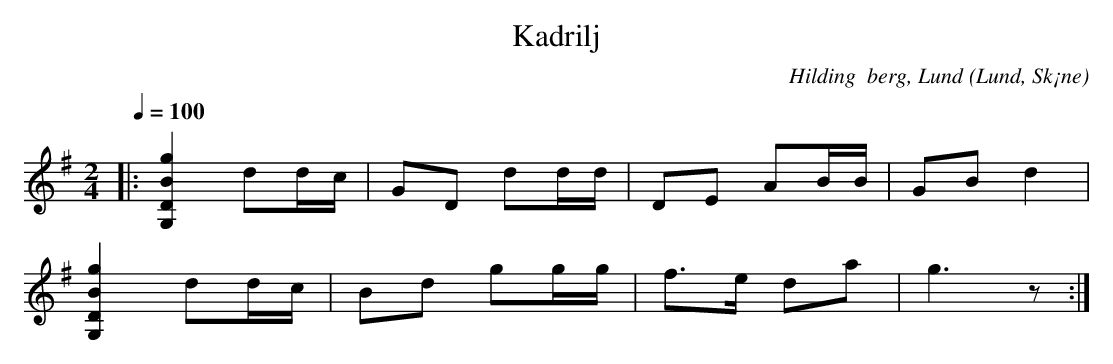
X:1
T:Kadrilj
C:Hilding  berg, Lund
O:Lund, Sk¡ne
M:2/4
L:1/9
Q:1/4=100
V:1 clef=G
K:G
|: [G,2D2B2g2] dd/c/ | GD dd/d/ | DE AB/B/ | GB d2 |
[G,2D2B2g2] dd/c/ | Bd gg/g/ | f>e da | g3 z :|
